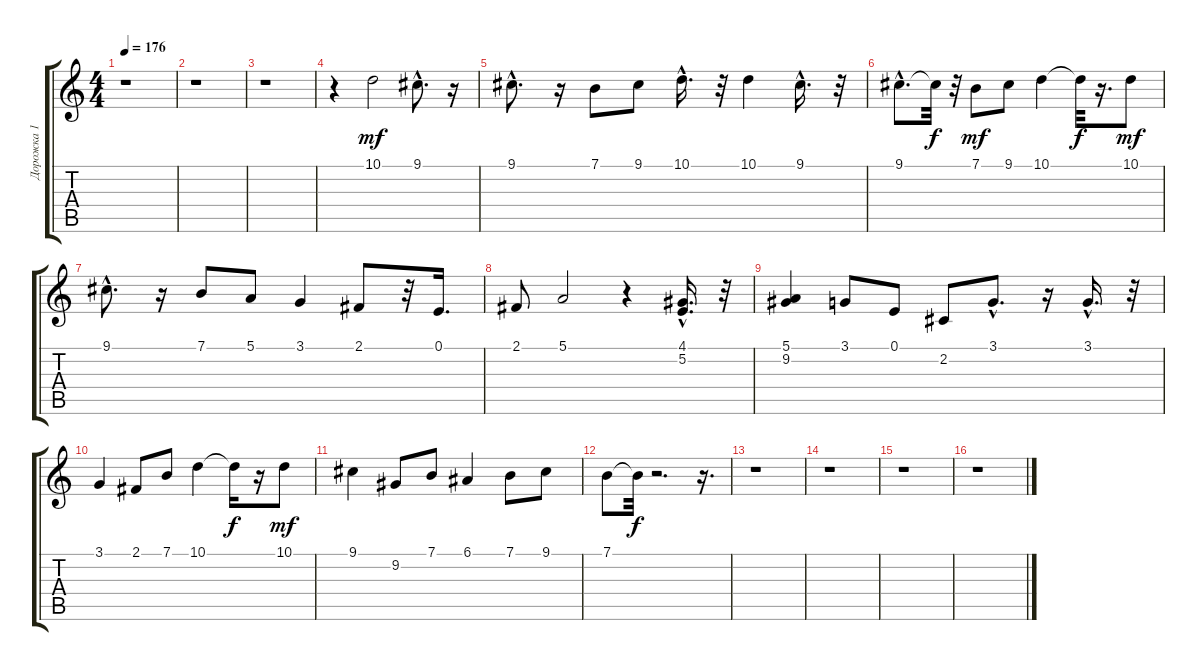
\track ("Дорожка 1" "Дорожка 1") {instrument trumpet}
\staff {score tabs}
\tuning (E4 B3 G3 D3 A2 E2) {hide}
\ts (4 4)
\tempo 176
\clef g2
\ks c
r.1{dy f} |
r.1 |
r.1 |
r.4 10.1.2{dy mf} 9.1{hac}.8{d} r.16 |
9.1{hac}.8{d} r.16 7.1.8 9.1.8 10.1{hac}.16{d} r.32 10.1.4 9.1{hac}.16{d} r.32 |
9.1{hac}.8{d} 9.1{t}.32{dy f} r.32 7.1.8{dy mf} 9.1.8 10.1.4 10.1{t}.32{dy f} r.16{d} 10.1.8{dy mf} |
9.1{hac}.8{d} r.16 7.1.8 5.1.8 3.1.4 2.1.8 r.32 0.1.16{d} |
2.1.8 5.1.2 r.4 (4.1 5.2{hac}).16{d} r.32 |
(5.1 9.2).4 3.1.8 0.1.8 2.2.8 3.1{hac}.8{d} r.16 3.1{hac}.16{d} r.32 |
3.1.4 2.1.8 7.1.8 10.1.4 10.1{t}.16{dy f} r.16 10.1.8{dy mf} |
9.1.4 9.2.8 7.1.8 6.1.4 7.1.8 9.1.8 |
7.1.8 7.1{t}.32{dy f} r.2{d} r.16{d} |
r.1 |
r.1 |
r.1 |
r.1
